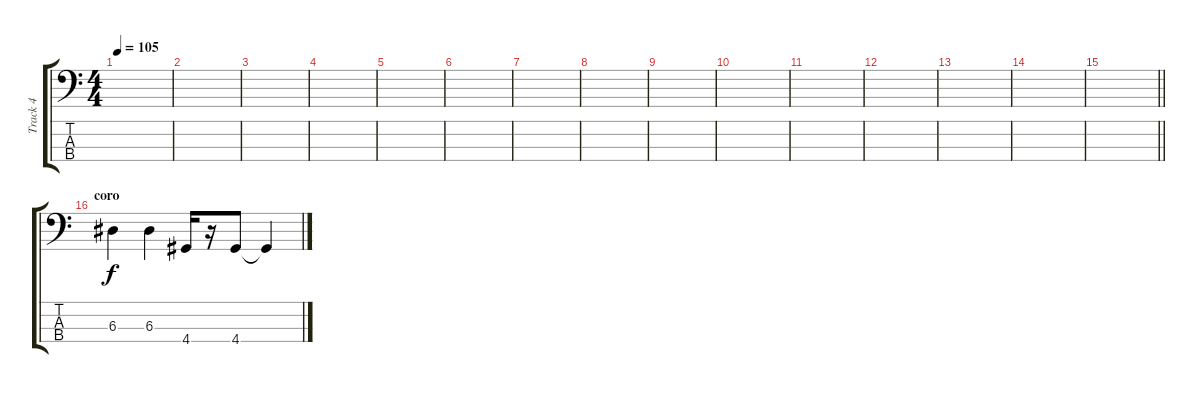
\track ("Track 4" "Track 4") {instrument synthbass2}
\staff {score tabs}
\tuning (G2 D2 A1 E1) {hide}
\ts (4 4)
\tempo 105
\clef f4
\ks c
|
|
|
|
|
|
|
|
|
|
|
|
|
|
\barLineRight lightlight
|
\section ("" "coro")
6.3.4 6.3.4 4.4.16 r.16 4.4.8 4.4{t}.4
